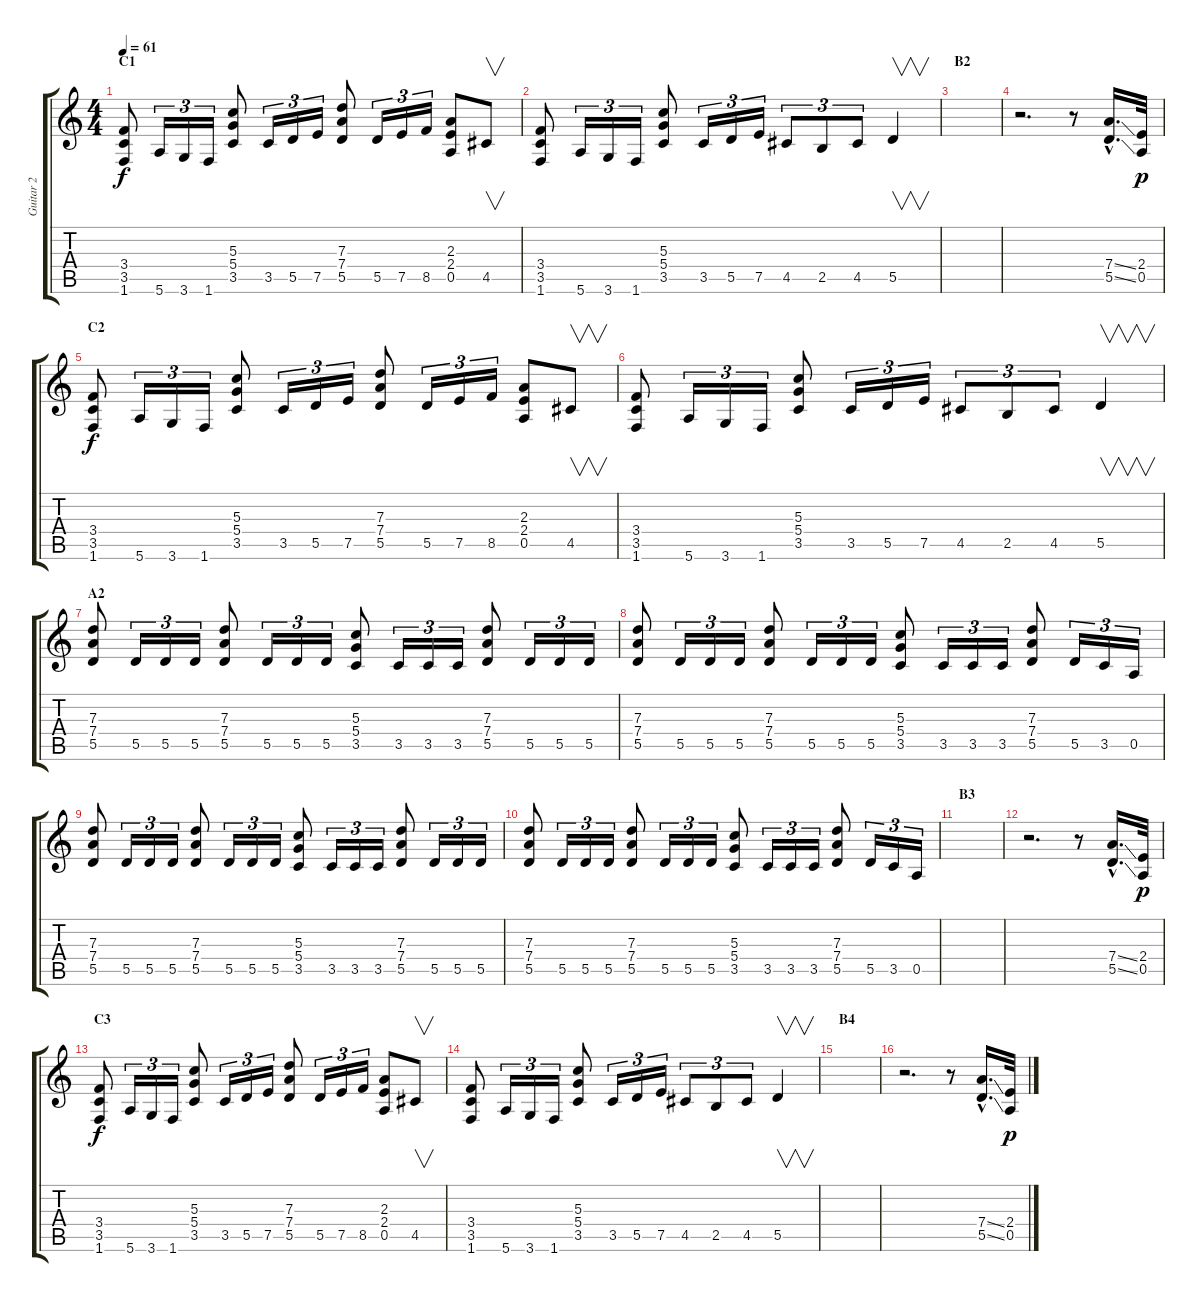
\track ("Guitar 2" "Guitar 2") {instrument overdrivenguitar}
\staff {score tabs}
\tuning (E4 B3 G3 D3 A2 E2) {hide}
\ts (4 4)
\section ("" "C1")
\tempo 61
\clef g2
\ks c
(3.4 3.5 1.6).8{dy f} 5.6.16{tu (3 2)} 3.6.16{tu (3 2)} 1.6.16{tu (3 2)} (5.3 5.4 3.5).8 3.5.16{tu (3 2)} 5.5.16{tu (3 2)} 7.5.16{tu (3 2)} (7.3 7.4 5.5).8 5.5.16{tu (3 2)} 7.5.16{tu (3 2)} 8.5.16{tu (3 2)} (2.3 2.4 0.5).8 4.5.8{v} |
(3.4 3.5 1.6).8 5.6.16{tu (3 2)} 3.6.16{tu (3 2)} 1.6.16{tu (3 2)} (5.3 5.4 3.5).8 3.5.16{tu (3 2)} 5.5.16{tu (3 2)} 7.5.16{tu (3 2)} 4.5.8{tu (3 2)} 2.5.8{tu (3 2)} 4.5.8{tu (3 2)} 5.5.4{v} |
\section ("" "B2")
|
r.2{d} r.8 (7.4{ss hac} 5.5{ss hac}).16{d} (2.4 0.5).32{dy p} |
\section ("" "C2")
(3.4 3.5 1.6).8{dy f} 5.6.16{tu (3 2)} 3.6.16{tu (3 2)} 1.6.16{tu (3 2)} (5.3 5.4 3.5).8 3.5.16{tu (3 2)} 5.5.16{tu (3 2)} 7.5.16{tu (3 2)} (7.3 7.4 5.5).8 5.5.16{tu (3 2)} 7.5.16{tu (3 2)} 8.5.16{tu (3 2)} (2.3 2.4 0.5).8 4.5.8{v} |
(3.4 3.5 1.6).8 5.6.16{tu (3 2)} 3.6.16{tu (3 2)} 1.6.16{tu (3 2)} (5.3 5.4 3.5).8 3.5.16{tu (3 2)} 5.5.16{tu (3 2)} 7.5.16{tu (3 2)} 4.5.8{tu (3 2)} 2.5.8{tu (3 2)} 4.5.8{tu (3 2)} 5.5.4{v} |
\section ("" "A2")
(7.3 7.4 5.5).8 5.5.16{tu (3 2)} 5.5.16{tu (3 2)} 5.5.16{tu (3 2)} (7.3 7.4 5.5).8 5.5.16{tu (3 2)} 5.5.16{tu (3 2)} 5.5.16{tu (3 2)} (5.3 5.4 3.5).8 3.5.16{tu (3 2)} 3.5.16{tu (3 2)} 3.5.16{tu (3 2)} (7.3 7.4 5.5).8 5.5.16{tu (3 2)} 5.5.16{tu (3 2)} 5.5.16{tu (3 2)} |
(7.3 7.4 5.5).8 5.5.16{tu (3 2)} 5.5.16{tu (3 2)} 5.5.16{tu (3 2)} (7.3 7.4 5.5).8 5.5.16{tu (3 2)} 5.5.16{tu (3 2)} 5.5.16{tu (3 2)} (5.3 5.4 3.5).8 3.5.16{tu (3 2)} 3.5.16{tu (3 2)} 3.5.16{tu (3 2)} (7.3 7.4 5.5).8 5.5.16{tu (3 2)} 3.5.16{tu (3 2)} 0.5.16{tu (3 2)} |
(7.3 7.4 5.5).8 5.5.16{tu (3 2)} 5.5.16{tu (3 2)} 5.5.16{tu (3 2)} (7.3 7.4 5.5).8 5.5.16{tu (3 2)} 5.5.16{tu (3 2)} 5.5.16{tu (3 2)} (5.3 5.4 3.5).8 3.5.16{tu (3 2)} 3.5.16{tu (3 2)} 3.5.16{tu (3 2)} (7.3 7.4 5.5).8 5.5.16{tu (3 2)} 5.5.16{tu (3 2)} 5.5.16{tu (3 2)} |
(7.3 7.4 5.5).8 5.5.16{tu (3 2)} 5.5.16{tu (3 2)} 5.5.16{tu (3 2)} (7.3 7.4 5.5).8 5.5.16{tu (3 2)} 5.5.16{tu (3 2)} 5.5.16{tu (3 2)} (5.3 5.4 3.5).8 3.5.16{tu (3 2)} 3.5.16{tu (3 2)} 3.5.16{tu (3 2)} (7.3 7.4 5.5).8 5.5.16{tu (3 2)} 3.5.16{tu (3 2)} 0.5.16{tu (3 2)} |
\section ("" "B3")
|
r.2{d} r.8 (7.4{ss hac} 5.5{ss hac}).16{d} (2.4 0.5).32{dy p} |
\section ("" "C3")
(3.4 3.5 1.6).8{dy f} 5.6.16{tu (3 2)} 3.6.16{tu (3 2)} 1.6.16{tu (3 2)} (5.3 5.4 3.5).8 3.5.16{tu (3 2)} 5.5.16{tu (3 2)} 7.5.16{tu (3 2)} (7.3 7.4 5.5).8 5.5.16{tu (3 2)} 7.5.16{tu (3 2)} 8.5.16{tu (3 2)} (2.3 2.4 0.5).8 4.5.8{v} |
(3.4 3.5 1.6).8 5.6.16{tu (3 2)} 3.6.16{tu (3 2)} 1.6.16{tu (3 2)} (5.3 5.4 3.5).8 3.5.16{tu (3 2)} 5.5.16{tu (3 2)} 7.5.16{tu (3 2)} 4.5.8{tu (3 2)} 2.5.8{tu (3 2)} 4.5.8{tu (3 2)} 5.5.4{v} |
\section ("" "B4")
|
r.2{d} r.8 (7.4{ss hac} 5.5{ss hac}).16{d} (2.4 0.5).32{dy p}
